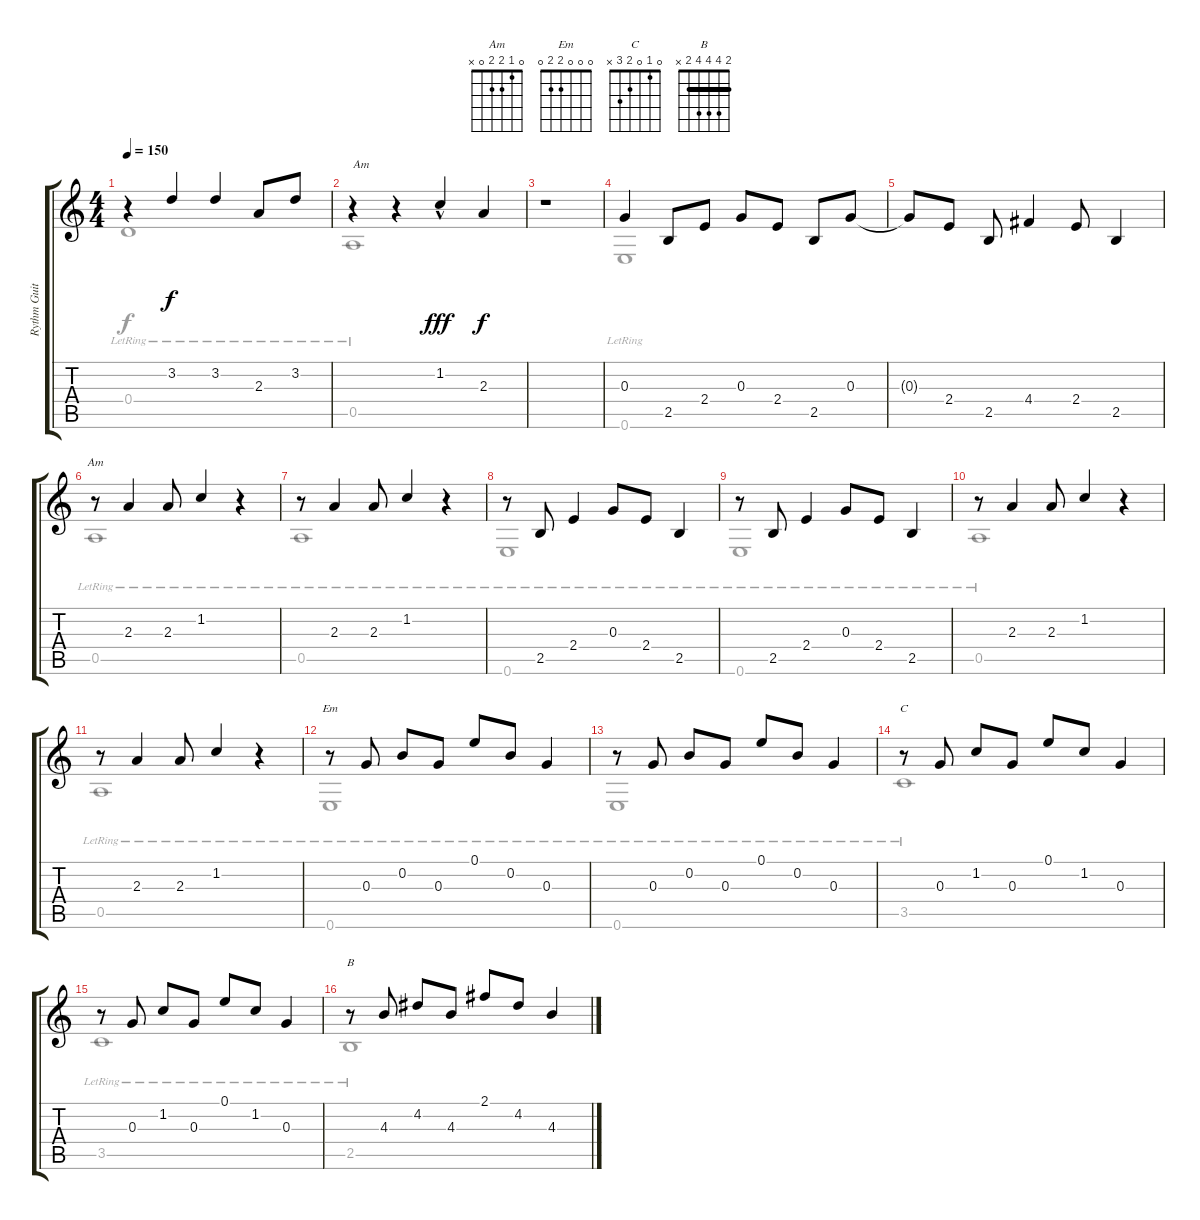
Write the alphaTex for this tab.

\track ("Rythm Guitar" "Rythm Guit") {instrument acousticguitarsteel}
\staff {score tabs}
\tuning (E4 B3 G3 D3 A2 E2) {hide}
\chord ("Am" 0 1 2 2 0 x)
\chord ("Em" 0 0 0 2 2 0)
\chord ("C" 0 1 0 2 3 x)
\chord ("B" 2 4 4 4 2 x) {barre 2}
\voice
\ts (4 4)
\tempo 150
\clef g2
\ks c
r.4{dy f} 3.2.4 3.2.4 2.3.8 3.2.8 |
r.4{txt "Am"} r.4 1.2{hac}.4{dy fff} 2.3.4{dy f} |
r.1 |
0.3.4 2.5.8 2.4.8 0.3.8 2.4.8 2.5.8 0.3.8 |
0.3{t}.8 2.4.8 2.5.8 4.4.4 2.4.8 2.5.4 |
r.8{ch "Am"} 2.3.4 2.3.8 1.2.4 r.4 |
r.8 2.3.4 2.3.8 1.2.4 r.4 |
r.8 2.5.8 2.4.4 0.3.8 2.4.8 2.5.4 |
r.8 2.5.8 2.4.4 0.3.8 2.4.8 2.5.4 |
r.8 2.3.4 2.3.8 1.2.4 r.4 |
r.8 2.3.4 2.3.8 1.2.4 r.4 |
r.8{ch "Em"} 0.3.8 0.2.8 0.3.8 0.1.8 0.2.8 0.3.4 |
r.8 0.3.8 0.2.8 0.3.8 0.1.8 0.2.8 0.3.4 |
r.8{ch "C"} 0.3.8 1.2.8 0.3.8 0.1.8 1.2.8 0.3.4 |
r.8 0.3.8 1.2.8 0.3.8 0.1.8 1.2.8 0.3.4 |
r.8{ch "B"} 4.3.8 4.2.8 4.3.8 2.1.8 4.2.8 4.3.4
\voice
\clef g2
\ottava regular
\simile none
\ks c
0.4{lr}.1{dy f} |
0.5{lr}.1 |
|
0.6{lr}.1 |
|
0.5{lr}.1 |
0.5{lr}.1 |
0.6{lr}.1 |
0.6{lr}.1 |
0.5{lr}.1 |
0.5{lr}.1 |
0.6{lr}.1 |
0.6{lr}.1 |
3.5{lr}.1 |
3.5{lr}.1 |
2.5{lr}.1
